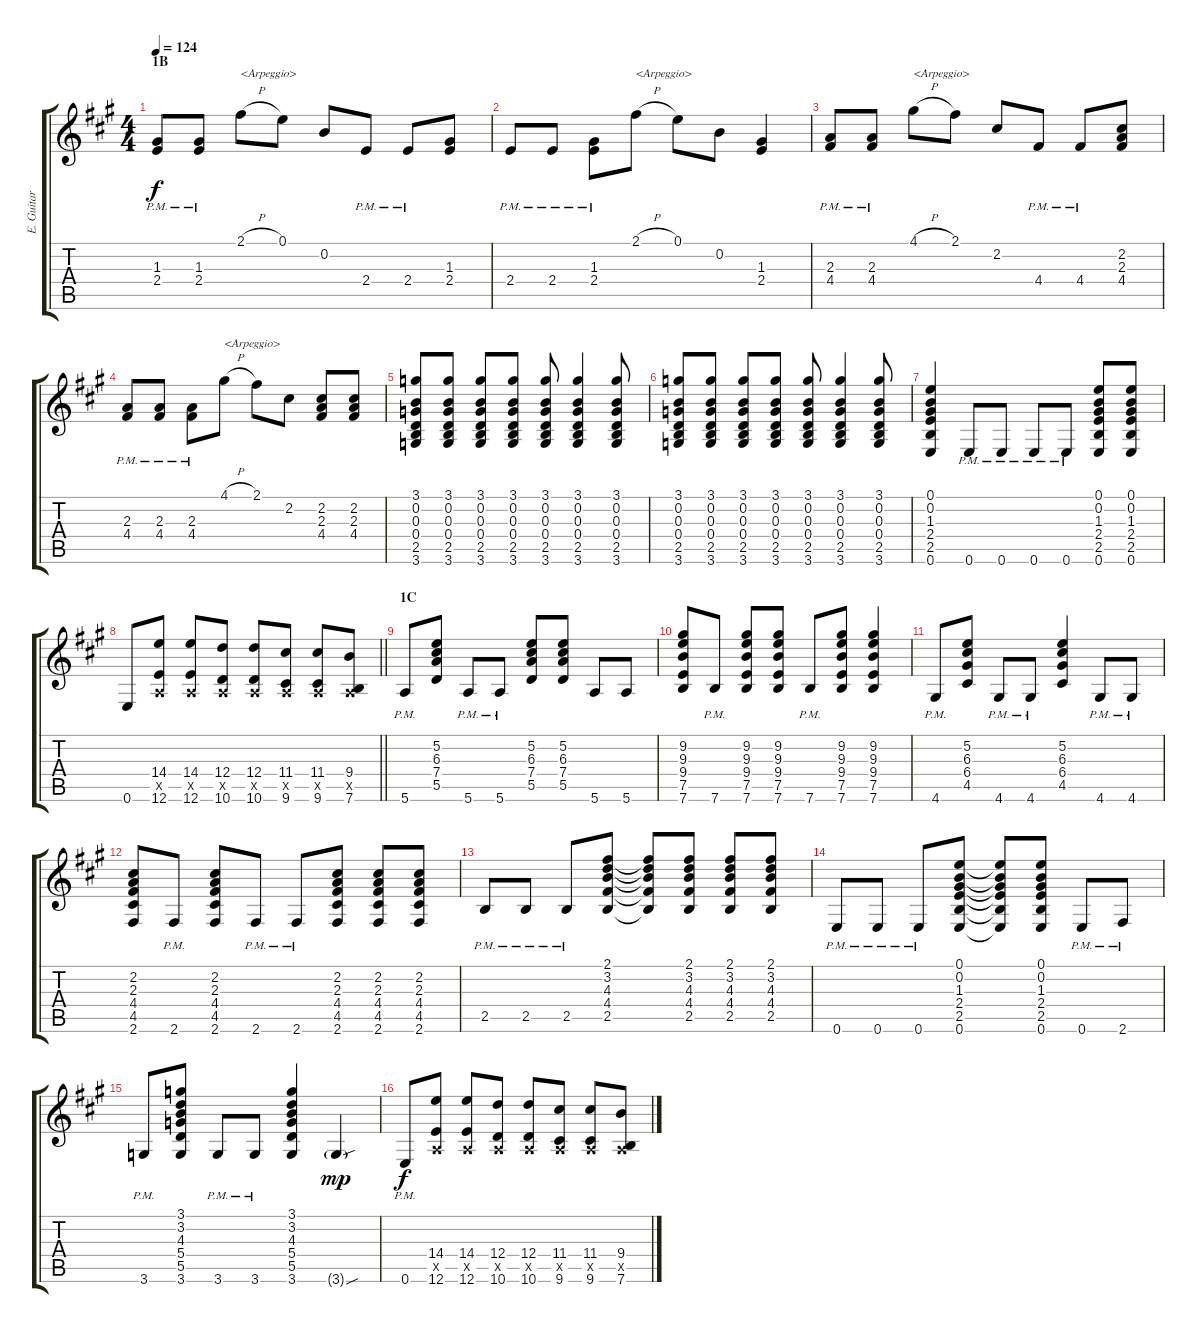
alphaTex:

\track ("E. Guitar I" "E. Guitar ") {instrument overdrivenguitar}
\staff {score tabs}
\tuning (E4 B3 G3 D3 A2 E2) {hide}
\ts (4 4)
\section ("" "1B")
\tempo 124
\clef g2
\ks a
(1.3{pm} 2.4{pm}).8{dy f} (1.3{pm} 2.4{pm}).8 2.1{h}.8{txt "<Arpeggio>"} 0.1.8 0.2.8 2.4{pm}.8 2.4{pm}.8 (1.3 2.4).8 |
2.4{pm}.8 2.4{pm}.8 (1.3{pm} 2.4{pm}).8 2.1{h}.8{txt "<Arpeggio>"} 0.1.8 0.2.8 (1.3 2.4).4 |
(2.3{pm} 4.4{pm}).8 (2.3{pm} 4.4{pm}).8 4.1{h}.8{txt "<Arpeggio>"} 2.1.8 2.2.8 4.4{pm}.8 4.4{pm}.8 (2.2 2.3 4.4).8 |
(2.3{pm} 4.4{pm}).8 (2.3{pm} 4.4{pm}).8 (2.3{pm} 4.4{pm}).8 4.1{h}.8{txt "<Arpeggio>"} 2.1.8 2.2.8 (2.2 2.3 4.4).8 (2.2 2.3 4.4).8 |
(3.1 0.2 0.3 0.4 2.5 3.6).8 (3.1 0.2 0.3 0.4 2.5 3.6).8 (3.1 0.2 0.3 0.4 2.5 3.6).8 (3.1 0.2 0.3 0.4 2.5 3.6).8 (3.1 0.2 0.3 0.4 2.5 3.6).8 (3.1 0.2 0.3 0.4 2.5 3.6).4 (3.1 0.2 0.3 0.4 2.5 3.6).8 |
(3.1 0.2 0.3 0.4 2.5 3.6).8 (3.1 0.2 0.3 0.4 2.5 3.6).8 (3.1 0.2 0.3 0.4 2.5 3.6).8 (3.1 0.2 0.3 0.4 2.5 3.6).8 (3.1 0.2 0.3 0.4 2.5 3.6).8 (3.1 0.2 0.3 0.4 2.5 3.6).4 (3.1 0.2 0.3 0.4 2.5 3.6).8 |
(0.1 0.2 1.3 2.4 2.5 0.6).4 0.6{pm}.8 0.6{pm}.8 0.6{pm}.8 0.6{pm}.8 (0.1 0.2 1.3 2.4 2.5 0.6).8 (0.1 0.2 1.3 2.4 2.5 0.6).8 |
\barLineRight lightlight
0.6.8 (14.4 0.5{x} 12.6).8 (14.4 0.5{x} 12.6).8 (12.4 0.5{x} 10.6).8 (12.4 0.5{x} 10.6).8 (11.4 0.5{x} 9.6).8 (11.4 0.5{x} 9.6).8 (9.4 0.5{x} 7.6).8 |
\section ("" "1C")
5.6{pm}.8 (5.2 6.3 7.4 5.5).8 5.6{pm}.8 5.6{pm}.8 (5.2 6.3 7.4 5.5).8 (5.2 6.3 7.4 5.5).8 5.6.8 5.6.8 |
(9.2 9.3 9.4 7.5 7.6).8 7.6{pm}.8 (9.2 9.3 9.4 7.5 7.6).8 (9.2 9.3 9.4 7.5 7.6).8 7.6{pm}.8 (9.2 9.3 9.4 7.5 7.6).8 (9.2 9.3 9.4 7.5 7.6).4 |
4.6{pm}.8 (5.2 6.3 6.4 4.5).8 4.6{pm}.8 4.6{pm}.8 (5.2 6.3 6.4 4.5).4 4.6{pm}.8 4.6{pm}.8 |
(2.2 2.3 4.4 4.5 2.6).8 2.6{pm}.8 (2.2 2.3 4.4 4.5 2.6).8 2.6{pm}.8 2.6{pm}.8 (2.2 2.3 4.4 4.5 2.6).8 (2.2 2.3 4.4 4.5 2.6).8 (2.2 2.3 4.4 4.5 2.6).8 |
2.5{pm}.8 2.5{pm}.8 2.5{pm}.8 (2.1 3.2 4.3 4.4 2.5).8 (2.1{t} 3.2{t} 4.3{t} 4.4{t} 2.5{t}).8 (2.1 3.2 4.3 4.4 2.5).8 (2.1 3.2 4.3 4.4 2.5).8 (2.1 3.2 4.3 4.4 2.5).8 |
0.6{pm}.8 0.6{pm}.8 0.6{pm}.8 (0.1 0.2 1.3 2.4 2.5 0.6).8 (0.1{t} 0.2{t} 1.3{t} 2.4{t} 2.5{t} 0.6{t}).8 (0.1 0.2 1.3 2.4 2.5 0.6).8 0.6{pm}.8 2.6{pm}.8 |
3.6{pm}.8 (3.1 3.2 4.3 5.4 5.5 3.6).8 3.6{pm}.8 3.6{pm}.8 (3.1 3.2 4.3 5.4 5.5 3.6).4 3.6{sou g}.4{dy mp} |
0.6{pm}.8{dy f} (14.4 0.5{x} 12.6).8 (14.4 0.5{x} 12.6).8 (12.4 0.5{x} 10.6).8 (12.4 0.5{x} 10.6).8 (11.4 0.5{x} 9.6).8 (11.4 0.5{x} 9.6).8 (9.4 0.5{x} 7.6).8
